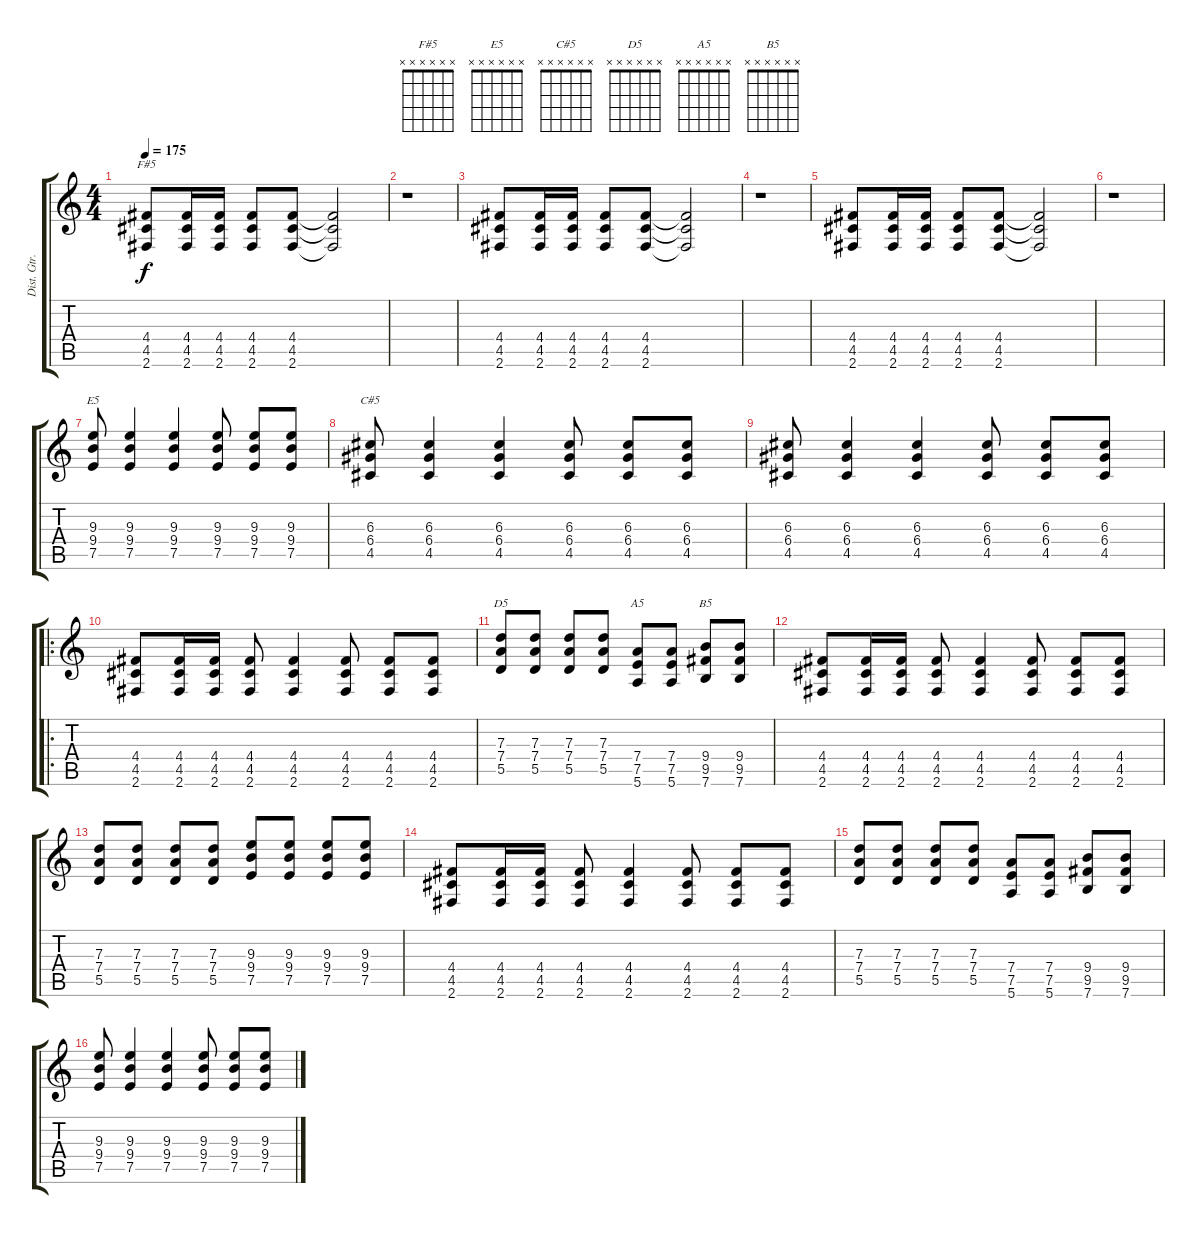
\track ("Dist. Gtr." "Dist. Gtr.") {instrument distortionguitar}
\staff {score tabs}
\tuning (E4 B3 G3 D3 A2 E2) {hide}
\chord ("F#5" x x x x x x) {firstfret 0}
\chord ("E5" x x x x x x) {firstfret 0}
\chord ("C#5" x x x x x x) {firstfret 0}
\chord ("D5" x x x x x x) {firstfret 0}
\chord ("A5" x x x x x x) {firstfret 0}
\chord ("B5" x x x x x x) {firstfret 0}
\ts (4 4)
\tempo 175
\clef g2
\ks c
(4.4 4.5 2.6).8{ch "F#5" dy f instrument distortionguitar} (4.4 4.5 2.6).16 (4.4 4.5 2.6).16 (4.4 4.5 2.6).8 (4.4 4.5 2.6).8 (4.4{t} 4.5{t} 2.6{t}).2 |
r.1 |
(4.4 4.5 2.6).8 (4.4 4.5 2.6).16 (4.4 4.5 2.6).16 (4.4 4.5 2.6).8 (4.4 4.5 2.6).8 (4.4{t} 4.5{t} 2.6{t}).2 |
r.1 |
(4.4 4.5 2.6).8 (4.4 4.5 2.6).16 (4.4 4.5 2.6).16 (4.4 4.5 2.6).8 (4.4 4.5 2.6).8 (4.4{t} 4.5{t} 2.6{t}).2 |
r.1 |
(9.3 9.4 7.5).8{ch "E5"} (9.3 9.4 7.5).4 (9.3 9.4 7.5).4 (9.3 9.4 7.5).8 (9.3 9.4 7.5).8 (9.3 9.4 7.5).8 |
(6.3 6.4 4.5).8{ch "C#5"} (6.3 6.4 4.5).4 (6.3 6.4 4.5).4 (6.3 6.4 4.5).8 (6.3 6.4 4.5).8 (6.3 6.4 4.5).8 |
(6.3 6.4 4.5).8 (6.3 6.4 4.5).4 (6.3 6.4 4.5).4 (6.3 6.4 4.5).8 (6.3 6.4 4.5).8 (6.3 6.4 4.5).8 |
\ro
(4.4 4.5 2.6).8 (4.4 4.5 2.6).16 (4.4 4.5 2.6).16 (4.4 4.5 2.6).8 (4.4 4.5 2.6).4 (4.4 4.5 2.6).8 (4.4 4.5 2.6).8 (4.4 4.5 2.6).8 |
(7.3 7.4 5.5).8{ch "D5"} (7.3 7.4 5.5).8 (7.3 7.4 5.5).8 (7.3 7.4 5.5).8 (7.4 7.5 5.6).8{ch "A5"} (7.4 7.5 5.6).8 (9.4 9.5 7.6).8{ch "B5"} (9.4 9.5 7.6).8 |
(4.4 4.5 2.6).8 (4.4 4.5 2.6).16 (4.4 4.5 2.6).16 (4.4 4.5 2.6).8 (4.4 4.5 2.6).4 (4.4 4.5 2.6).8 (4.4 4.5 2.6).8 (4.4 4.5 2.6).8 |
(7.3 7.4 5.5).8 (7.3 7.4 5.5).8 (7.3 7.4 5.5).8 (7.3 7.4 5.5).8 (9.3 9.4 7.5).8 (9.3 9.4 7.5).8 (9.3 9.4 7.5).8 (9.3 9.4 7.5).8 |
(4.4 4.5 2.6).8 (4.4 4.5 2.6).16 (4.4 4.5 2.6).16 (4.4 4.5 2.6).8 (4.4 4.5 2.6).4 (4.4 4.5 2.6).8 (4.4 4.5 2.6).8 (4.4 4.5 2.6).8 |
(7.3 7.4 5.5).8 (7.3 7.4 5.5).8 (7.3 7.4 5.5).8 (7.3 7.4 5.5).8 (7.4 7.5 5.6).8 (7.4 7.5 5.6).8 (9.4 9.5 7.6).8 (9.4 9.5 7.6).8 |
(9.3 9.4 7.5).8 (9.3 9.4 7.5).4 (9.3 9.4 7.5).4 (9.3 9.4 7.5).8 (9.3 9.4 7.5).8 (9.3 9.4 7.5).8
